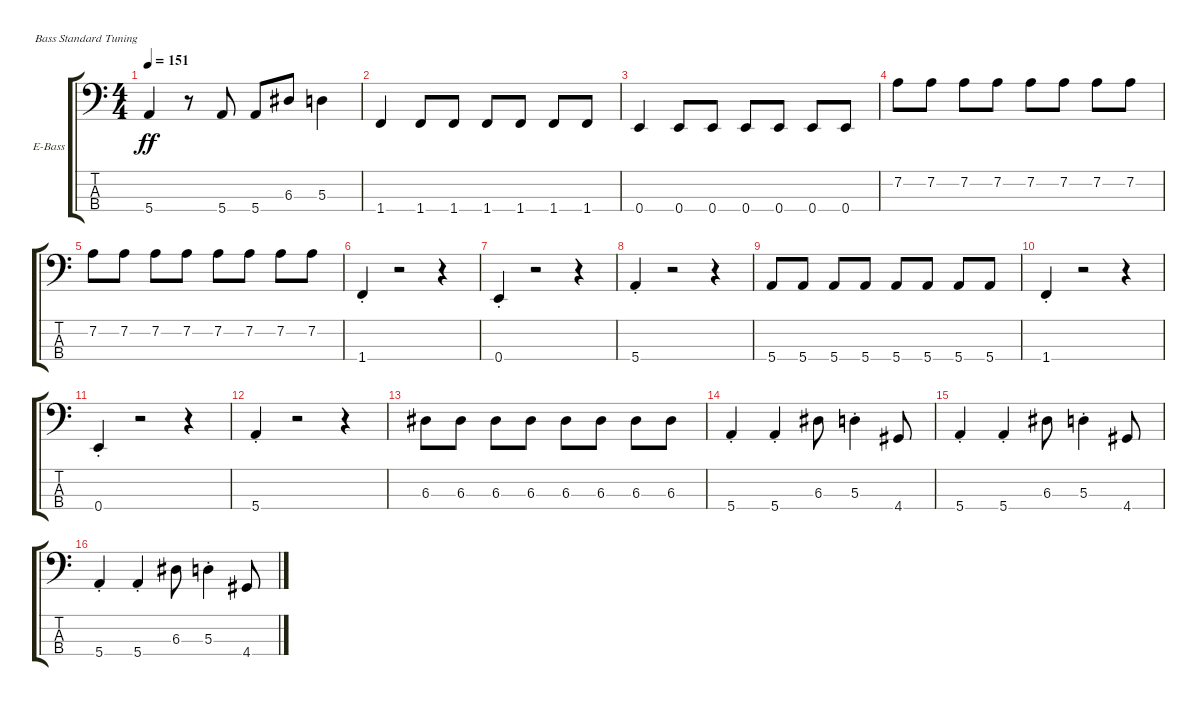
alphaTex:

\defaultSystemsLayout 4
\bracketExtendMode groupsimilarinstruments
\firstSystemTrackNameOrientation horizontal
\otherSystemsTrackNameOrientation horizontal
\track ("O`Malley" "E-Bass") {instrument electricbassfinger}
\staff {score tabs}
\tuning (G2 D2 A1 E1)
\ts (4 4)
\tempo 151
\clef f4
\ks c
5.4.4{dy ff} r.8 5.4.8 5.4.8 6.3.8 5.3.4 |
1.4.4 1.4.8 1.4.8 1.4.8 1.4.8 1.4.8 1.4.8 |
0.4.4 0.4.8 0.4.8 0.4.8 0.4.8 0.4.8 0.4.8 |
7.2.8 7.2.8 7.2.8 7.2.8 7.2.8 7.2.8 7.2.8 7.2.8 |
7.2.8 7.2.8 7.2.8 7.2.8 7.2.8 7.2.8 7.2.8 7.2.8 |
1.4{st}.4 r.2 r.4 |
0.4{st}.4 r.2 r.4 |
5.4{st}.4 r.2 r.4 |
5.4.8 5.4.8 5.4.8 5.4.8 5.4.8 5.4.8 5.4.8 5.4.8 |
1.4{st}.4 r.2 r.4 |
0.4{st}.4 r.2 r.4 |
5.4{st}.4 r.2 r.4 |
6.3.8 6.3.8 6.3.8 6.3.8 6.3.8 6.3.8 6.3.8 6.3.8 |
5.4{st}.4 5.4{st}.4 6.3.8 5.3{st}.4 4.4.8 |
5.4{st}.4 5.4{st}.4 6.3.8 5.3{st}.4 4.4.8 |
5.4{st}.4 5.4{st}.4 6.3.8 5.3{st}.4 4.4.8
